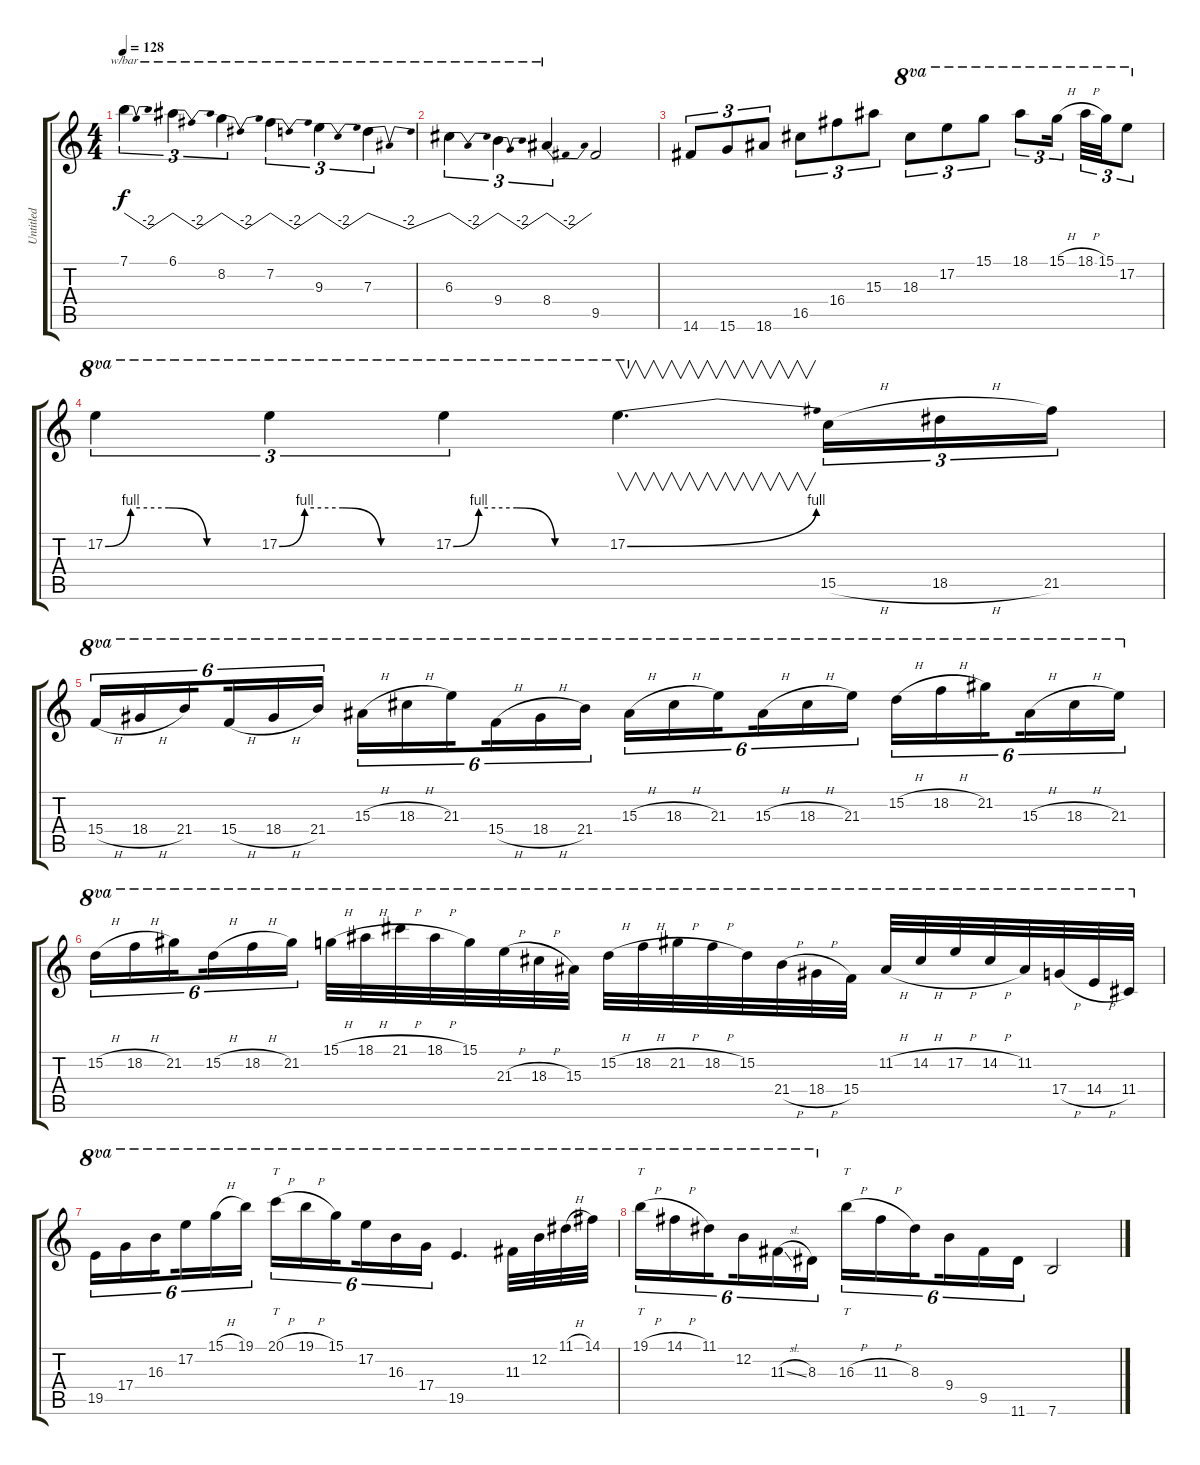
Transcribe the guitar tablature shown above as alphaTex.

\track ("Untitled" "Untitled") {instrument distortionguitar}
\staff {score tabs}
\tuning (E4 B3 G3 D3 A2 E2) {hide}
\ts (4 4)
\tempo 128
\clef g2
\ks c
7.1.4{tu (3 2) tbe (dip default 0 0 30 -8 60 0) dy f} 6.1.4{tu (3 2) tbe (dip default 0 0 30 -8 60 0)} 8.2.4{tu (3 2) tbe (dip default 0 0 30 -8 60 0)} 7.2.4{tu (3 2) tbe (dip default 0 0 30 -8 60 0)} 9.3.4{tu (3 2) tbe (dip default 0 0 30 -8 60 0)} 7.3.4{tu (3 2) tbe (dip default 0 0 30 -8 60 0)} |
6.3.4{tu (3 2) tbe (dip default 0 0 30 -8 60 0)} 9.4.4{tu (3 2) tbe (dip default 0 0 30 -8 60 0)} 8.4.4{tu (3 2) tbe (dip default 0 0 30 -8 60 0)} 9.5.2 |
14.6.8{tu (3 2)} 15.6.8{tu (3 2)} 18.6.8{tu (3 2)} 16.5.8{tu (3 2)} 16.4.8{tu (3 2)} 15.3.8{tu (3 2)} 18.3.8{tu (3 2) ot 8va} 17.2.8{tu (3 2) ot 8va} 15.1.8{tu (3 2) ot 8va} 18.1.8{tu (3 2) ot 8va} 15.1{h}.16{tu (3 2) ot 8va beam splitsecondary} 18.1{h}.32{tu (3 2) ot 8va} 15.1.32{tu (3 2) ot 8va} 17.2.8{tu (3 2) ot 8va} |
17.2{be (custom 0 0 10 4 25 4 40 0 60 0)}.4{tu (3 2) ot 8va} 17.2{be (custom 0 0 10 4 25 4 40 0 60 0)}.4{tu (3 2) ot 8va} 17.2{be (custom 0 0 10 4 25 4 40 0 60 0)}.4{tu (3 2) ot 8va} 17.2{be (bend 0 0 60 4)}.4{v d ot 8va} 15.5{h}.16{tu (3 2)} 18.5{h}.16{tu (3 2)} 21.5.16{tu (3 2)} |
15.4{h}.16{tu (6 4) ot 8va} 18.4{h}.16{tu (6 4) ot 8va} 21.4.16{tu (6 4) ot 8va beam splitsecondary} 15.4{h}.16{tu (6 4) ot 8va} 18.4{h}.16{tu (6 4) ot 8va} 21.4.16{tu (6 4) ot 8va} 15.3{h}.16{tu (6 4) ot 8va} 18.3{h}.16{tu (6 4) ot 8va} 21.3.16{tu (6 4) ot 8va beam splitsecondary} 15.4{h}.16{tu (6 4) ot 8va} 18.4{h}.16{tu (6 4) ot 8va} 21.4.16{tu (6 4) ot 8va} 15.3{h}.16{tu (6 4) ot 8va} 18.3{h}.16{tu (6 4) ot 8va} 21.3.16{tu (6 4) ot 8va beam splitsecondary} 15.3{h}.16{tu (6 4) ot 8va} 18.3{h}.16{tu (6 4) ot 8va} 21.3.16{tu (6 4) ot 8va} 15.2{h}.16{tu (6 4) ot 8va} 18.2{h}.16{tu (6 4) ot 8va} 21.2.16{tu (6 4) ot 8va beam splitsecondary} 15.3{h}.16{tu (6 4) ot 8va} 18.3{h}.16{tu (6 4) ot 8va} 21.3.16{tu (6 4) ot 8va} |
15.2{h}.16{tu (6 4) ot 8va} 18.2{h}.16{tu (6 4) ot 8va} 21.2.16{tu (6 4) ot 8va beam splitsecondary} 15.2{h}.16{tu (6 4) ot 8va} 18.2{h}.16{tu (6 4) ot 8va} 21.2.16{tu (6 4) ot 8va} 15.1{h}.32{ot 8va} 18.1{h}.32{ot 8va} 21.1{h}.32{ot 8va} 18.1{h}.32{ot 8va} 15.1.32{ot 8va} 21.3{h}.32{ot 8va} 18.3{h}.32{ot 8va} 15.3.32{ot 8va} 15.2{h}.32{ot 8va} 18.2{h}.32{ot 8va} 21.2{h}.32{ot 8va} 18.2{h}.32{ot 8va} 15.2.32{ot 8va} 21.4{h}.32{ot 8va} 18.4{h}.32{ot 8va} 15.4.32{ot 8va} 11.2{h}.32{ot 8va} 14.2{h}.32{ot 8va} 17.2{h}.32{ot 8va} 14.2{h}.32{ot 8va} 11.2.32{ot 8va} 17.4{h}.32{ot 8va} 14.4{h}.32{ot 8va} 11.4.32{ot 8va} |
19.5.16{tu (6 4) ot 8va} 17.4.16{tu (6 4) ot 8va} 16.3.16{tu (6 4) ot 8va beam splitsecondary} 17.2.16{tu (6 4) ot 8va} 15.1{h}.16{tu (6 4) ot 8va} 19.1.16{tu (6 4) ot 8va} 20.1{h}.16{tt tu (6 4) ot 8va} 19.1{h}.16{tu (6 4) ot 8va} 15.1.16{tu (6 4) ot 8va beam splitsecondary} 17.2.16{tu (6 4) ot 8va} 16.3.16{tu (6 4) ot 8va} 17.4.16{tu (6 4) ot 8va} 19.5.4{d ot 8va} 11.3.32{ot 8va} 12.2.32{ot 8va} 11.1{h}.32{ot 8va} 14.1.32{ot 8va} |
19.1{h}.16{tt tu (6 4) ot 8va} 14.1{h}.16{tu (6 4) ot 8va} 11.1.16{tu (6 4) ot 8va beam splitsecondary} 12.2.16{tu (6 4) ot 8va} 11.3{sl}.16{tu (6 4) ot 8va} 8.3.16{tu (6 4) ot 8va} 16.3{h}.16{tt tu (6 4)} 11.3{h}.16{tu (6 4)} 8.3.16{tu (6 4) beam splitsecondary} 9.4.16{tu (6 4)} 9.5.16{tu (6 4)} 11.6.16{tu (6 4)} 7.6.2
